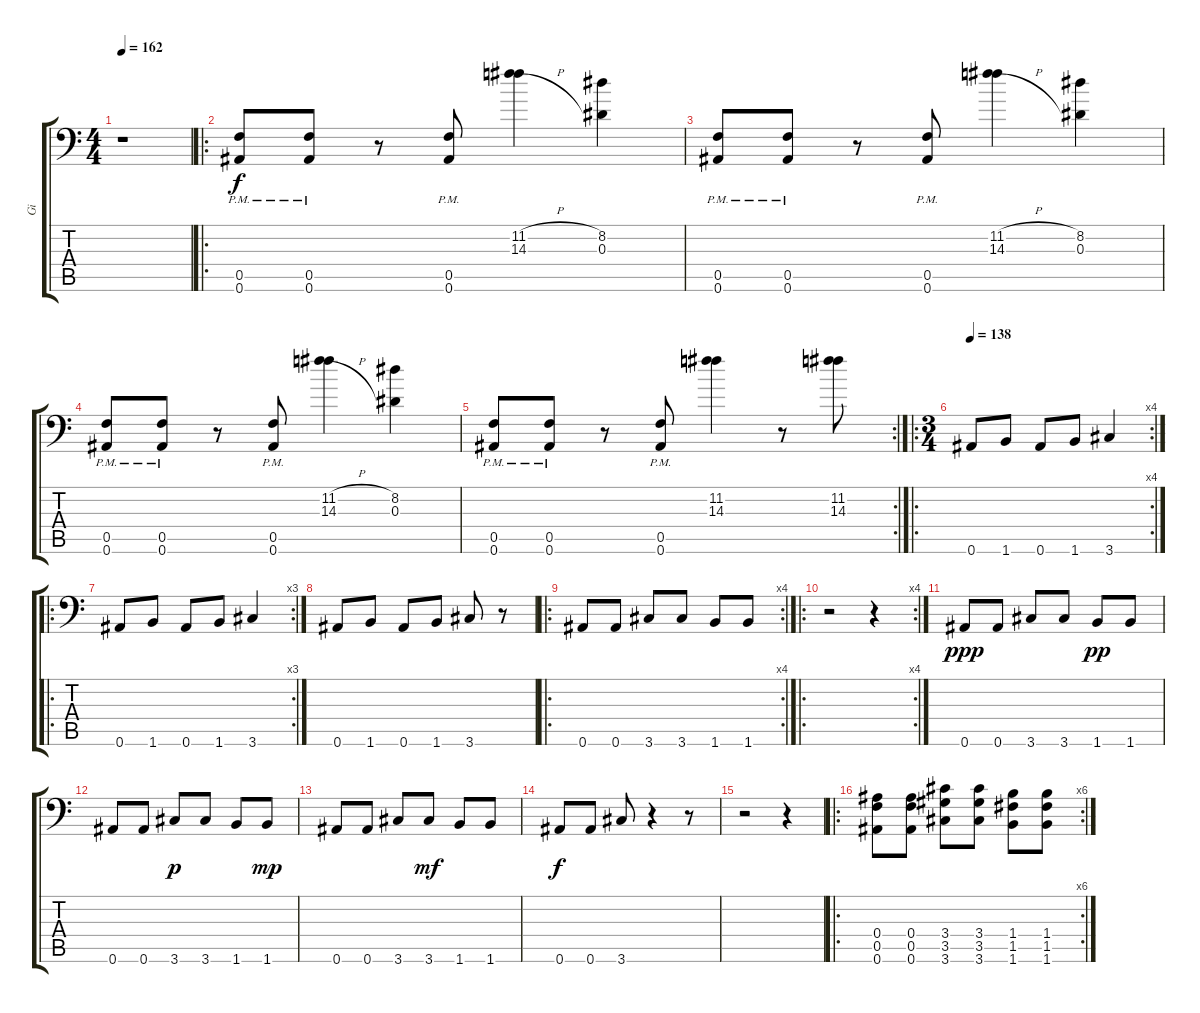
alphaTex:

\track ("Gi" "Gi") {instrument distortionguitar}
\staff {score tabs}
\tuning (C4 G3 Eb3 Bb2 F2 Bb1) {hide}
\ts (4 4)
\tempo 162
\clef f4
\ks c
r.1{dy f} |
\ro
(0.5{pm} 0.6{pm}).8 (0.5{pm} 0.6{pm}).8 r.8 (0.5{pm} 0.6{pm}).8 (11.2{h} 14.3{h}).4 (8.2 0.3).4 |
(0.5{pm} 0.6{pm}).8 (0.5{pm} 0.6{pm}).8 r.8 (0.5{pm} 0.6{pm}).8 (11.2{h} 14.3{h}).4 (8.2 0.3).4 |
(0.5{pm} 0.6{pm}).8 (0.5{pm} 0.6{pm}).8 r.8 (0.5{pm} 0.6{pm}).8 (11.2{h} 14.3{h}).4 (8.2 0.3).4 |
\rc 2
(0.5{pm} 0.6{pm}).8 (0.5{pm} 0.6{pm}).8 r.8 (0.5{pm} 0.6{pm}).8 (11.2 14.3).4 r.8 (11.2 14.3).8 |
\ro
\rc 4
\ts (3 4)
\tempo 138
0.6.8 1.6.8 0.6.8 1.6.8 3.6.4 |
\ro
\rc 3
0.6.8 1.6.8 0.6.8 1.6.8 3.6.4 |
0.6.8 1.6.8 0.6.8 1.6.8 3.6.8 r.8 |
\ro
\rc 4
0.6.8 0.6.8 3.6.8 3.6.8 1.6.8 1.6.8 |
\ro
\rc 4
r.2 r.4 |
0.6.8{dy ppp} 0.6.8 3.6.8 3.6.8 1.6.8{dy pp} 1.6.8 |
0.6.8 0.6.8 3.6.8{dy p} 3.6.8 1.6.8 1.6.8{dy mp} |
0.6.8 0.6.8 3.6.8 3.6.8{dy mf} 1.6.8 1.6.8 |
0.6.8{dy f} 0.6.8 3.6.8 r.4 r.8 |
r.2 r.4 |
\ro
\rc 6
(0.4 0.5 0.6).8 (0.4 0.5 0.6).8 (3.4 3.5 3.6).8 (3.4 3.5 3.6).8 (1.4 1.5 1.6).8 (1.4 1.5 1.6).8
